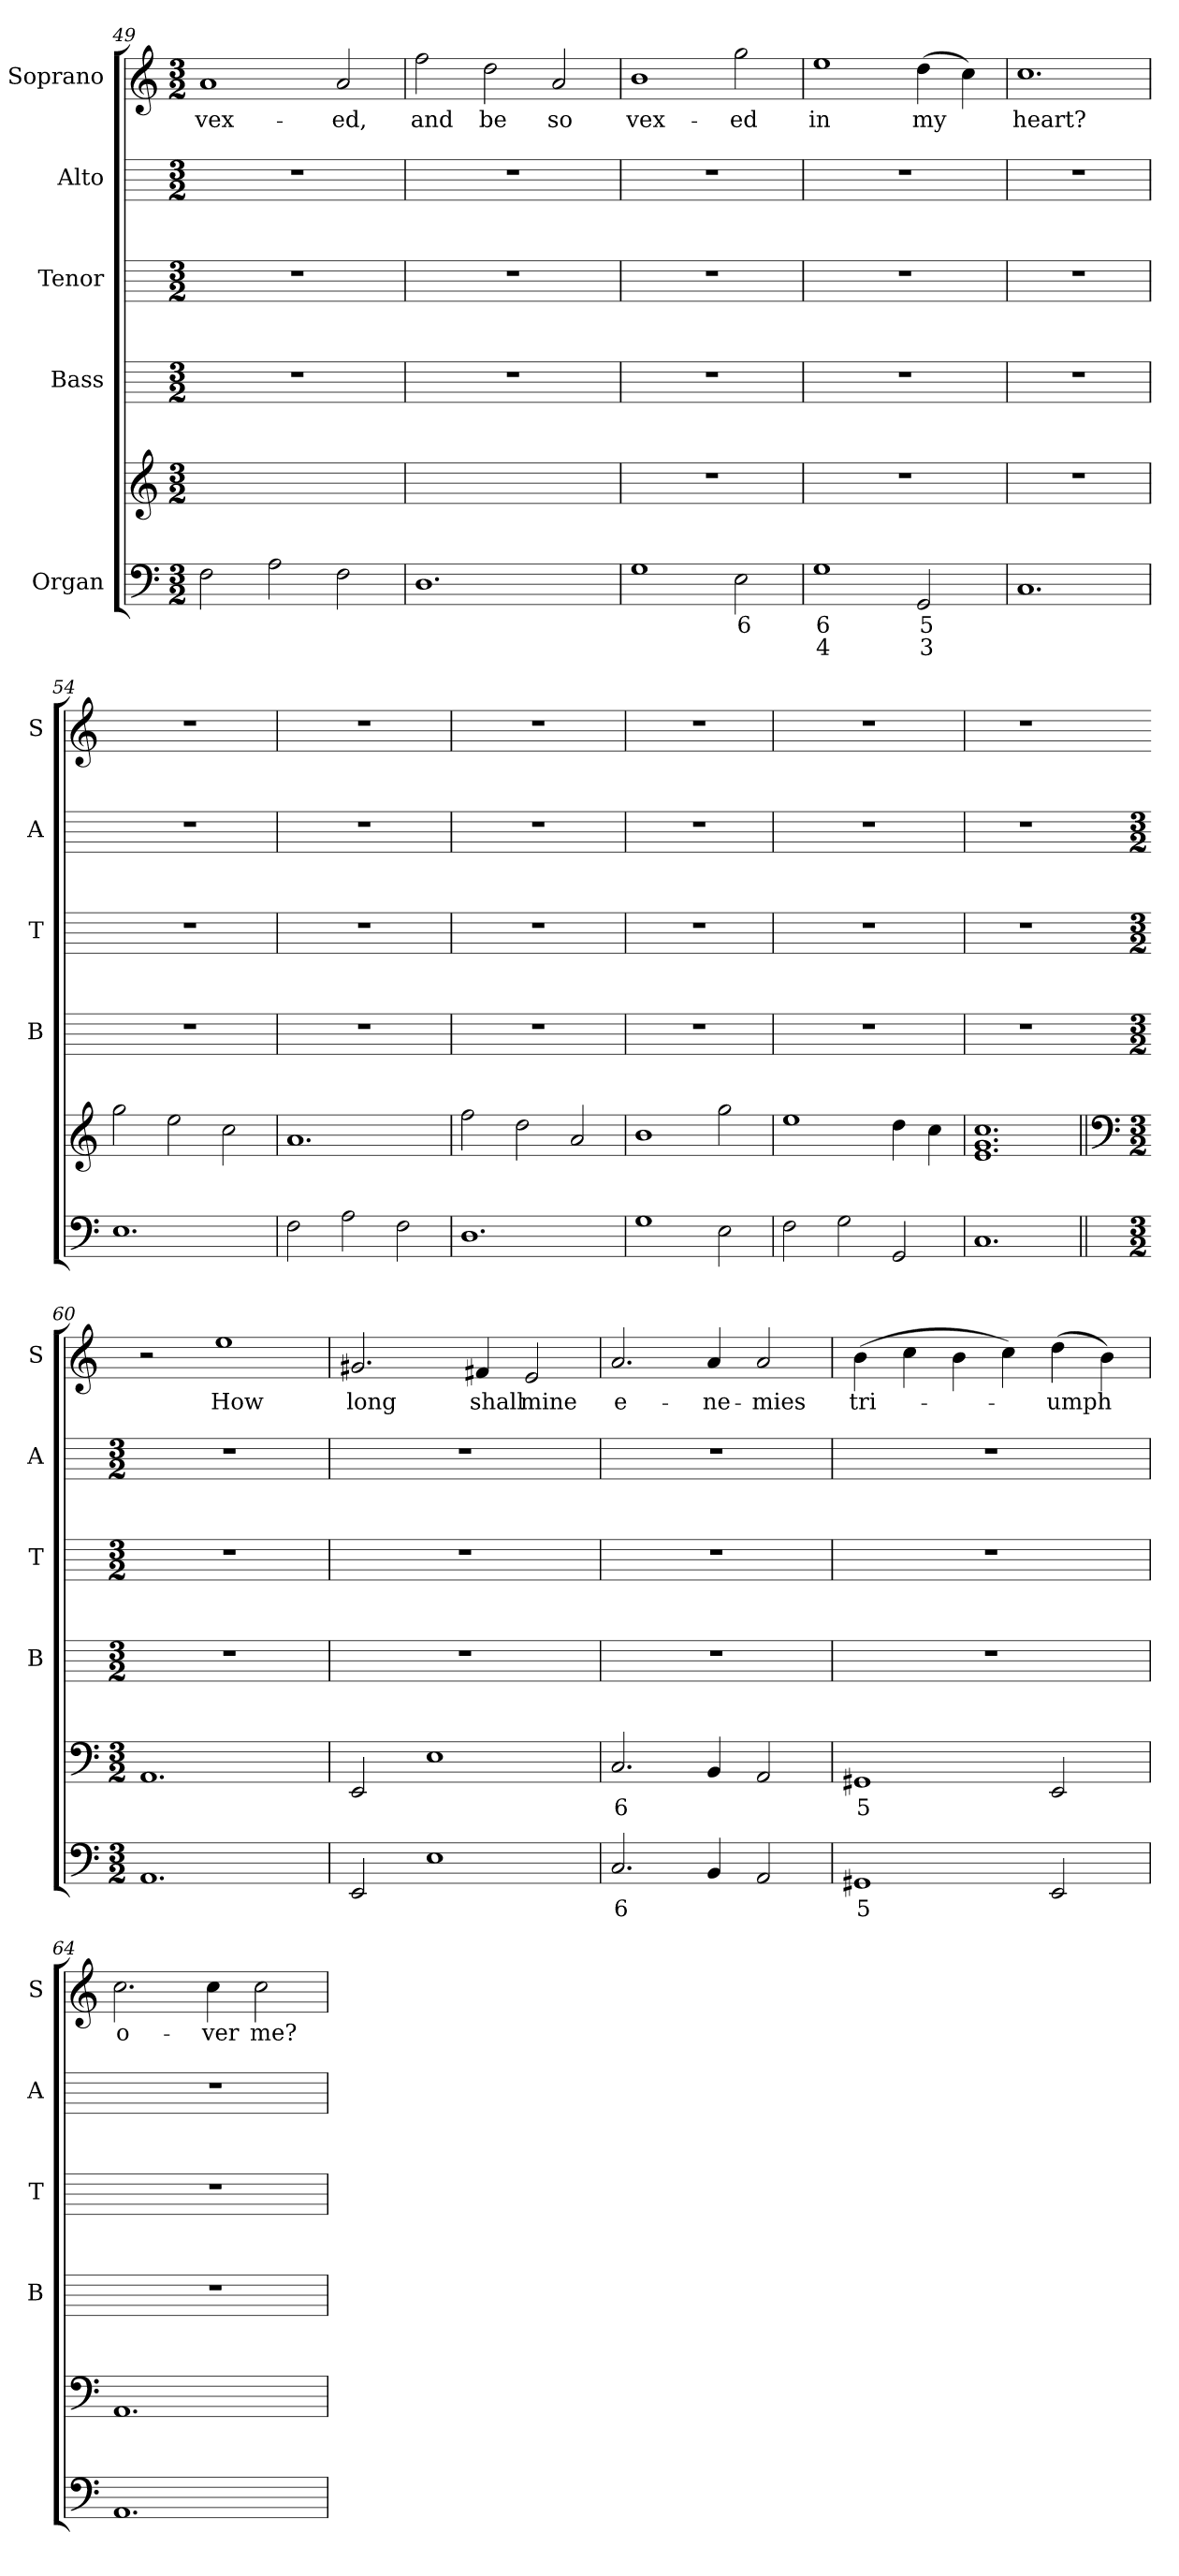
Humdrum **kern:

**kern	**text	**text	**kern	**text	**kern	**kern	**kern	**kern	**text
*part5	*part5	*part5	*part5	*part5	*part4	*part3	*part2	*part1	*part1
*staff6	*staff6	*staff6	*staff5	*staff5	*staff4	*staff3	*staff2	*staff1	*staff1
*I"Organ	*	*	*	*	*I"Bass	*I"Tenor	*I"Alto	*I"Soprano	*
*	*	*	*	*	*I'B	*I'T	*I'A	*I'S	*
*clefF4	*	*	*clefG2	*	*	*	*	*clefG2	*
*k[]	*	*	*k[]	*	*	*	*	*k[]	*
*C:	*	*	*C:	*	*	*	*	*C:	*
*M3/2	*	*	*M3/2	*	*M3/2	*M3/2	*M3/2	*M3/2	*
=49	=49	=49	=49	=49	=49	=49	=49	=49	=49
!	!	!	!LO:N:vis=1	!	!	!	!	!	!LO:LY:b
2F	.	.	1.ryy	.	1.r	1.r	1.r	1a	vex-
2A	.	.	.	.	.	.	.	.	.
!	!	!	!	!	!	!	!	!	!LO:LY:b
2F	.	.	.	.	.	.	.	2a	-ed,
=50	=50	=50	=50	=50	=50	=50	=50	=50	=50
!	!	!	!LO:N:vis=1	!	!	!	!	!	!LO:LY:b
1.D	.	.	1.ryy	.	1.r	1.r	1.r	2ff	and
!	!	!	!	!	!	!	!	!	!LO:LY:b
.	.	.	.	.	.	.	.	2dd	be
!	!	!	!	!	!	!	!	!	!LO:LY:b
.	.	.	.	.	.	.	.	2a	so
=51	=51	=51	=51	=51	=51	=51	=51	=51	=51
!	!	!	!LO:N:vis=1	!	!	!	!	!	!LO:LY:b
1G	.	.	1.r	.	1.r	1.r	1.r	1b	vex-
!	!LO:LY:b	!	!	!	!	!	!	!	!LO:LY:b
2E	6	.	.	.	.	.	.	2gg	-ed
=52	=52	=52	=52	=52	=52	=52	=52	=52	=52
!	!LO:LY:b	!LO:LY:b	!LO:N:vis=1	!	!	!	!	!	!LO:LY:b
1G	6	4	1.r	.	1.r	1.r	1.r	1ee	in
!	!LO:LY:b	!LO:LY:b	!	!	!	!	!	!	!LO:LY:b
2GG	5	3	.	.	.	.	.	(>4dd	my
.	.	.	.	.	.	.	.	4cc)	.
=53	=53	=53	=53	=53	=53	=53	=53	=53	=53
!	!	!	!LO:N:vis=1	!	!	!	!	!	!LO:LY:b
1.C	.	.	1.r	.	1.r	1.r	1.r	1.cc	heart?
=54	=54	=54	=54	=54	=54	=54	=54	=54	=54
!	!	!	!	!	!	!	!	!LO:N:vis=1	!
1.E	.	.	2gg	.	1.r	1.r	1.r	1.r	.
.	.	.	2ee	.	.	.	.	.	.
.	.	.	2cc	.	.	.	.	.	.
=55	=55	=55	=55	=55	=55	=55	=55	=55	=55
!	!	!	!	!	!	!	!	!LO:N:vis=1	!
2F	.	.	1.a	.	1.r	1.r	1.r	1.r	.
2A	.	.	.	.	.	.	.	.	.
2F	.	.	.	.	.	.	.	.	.
=56	=56	=56	=56	=56	=56	=56	=56	=56	=56
!	!	!	!	!	!	!	!	!LO:N:vis=1	!
1.D	.	.	2ff	.	1.r	1.r	1.r	1.r	.
.	.	.	2dd	.	.	.	.	.	.
.	.	.	2a	.	.	.	.	.	.
=57	=57	=57	=57	=57	=57	=57	=57	=57	=57
!	!	!	!	!	!	!	!	!LO:N:vis=1	!
1G	.	.	1b	.	1.r	1.r	1.r	1.r	.
2E	.	.	2gg	.	.	.	.	.	.
=58	=58	=58	=58	=58	=58	=58	=58	=58	=58
!	!	!	!	!	!	!	!	!LO:N:vis=1	!
2F	.	.	1ee	.	1.r	1.r	1.r	1.r	.
2G	.	.	.	.	.	.	.	.	.
2GG	.	.	4dd	.	.	.	.	.	.
.	.	.	4cc	.	.	.	.	.	.
=59	=59	=59	=59	=59	=59	=59	=59	=59	=59
!	!	!	!	!	!	!	!	!LO:N:vis=1	!
1.C	.	.	1.e 1.g 1.cc	.	1.r	1.r	1.r	1.r	.
!!LO:LB:g=z
=60||	=60||	=60||	=60||	=60||	=60	=60	=60	=60||	=60||
*	*	*	*clefF4	*	*	*	*	*	*
*k[]	*	*	*k[]	*	*	*	*	*	*
*C:	*	*	*C:	*	*	*	*	*	*
*M3/2	*	*	*M3/2	*	*M3/2	*M3/2	*M3/2	*	*
1.AA	.	.	1.AA	.	1.r	1.r	1.r	2r	.
!	!	!	!	!	!	!	!	!	!LO:LY:b
.	.	.	.	.	.	.	.	1ee	How
=61	=61	=61	=61	=61	=61	=61	=61	=61	=61
!	!	!	!	!	!	!	!	!	!LO:LY:b
2EE	.	.	2EE	.	1.r	1.r	1.r	2.g#X	long
1E	.	.	1E	.	.	.	.	.	.
!	!	!	!	!	!	!	!	!	!LO:LY:b
.	.	.	.	.	.	.	.	4f#X	shall
!	!	!	!	!	!	!	!	!	!LO:LY:b
.	.	.	.	.	.	.	.	2e	mine
=62	=62	=62	=62	=62	=62	=62	=62	=62	=62
!	!LO:LY:b	!	!	!LO:LY:b	!	!	!	!	!LO:LY:b
2.C	6	.	2.C	6	1.r	1.r	1.r	2.a	e-
!	!	!	!	!	!	!	!	!	!LO:LY:b
4BB	.	.	4BB	.	.	.	.	4a	-ne-
!	!	!	!	!	!	!	!	!	!LO:LY:b
2AA	.	.	2AA	.	.	.	.	2a	-mies
=63	=63	=63	=63	=63	=63	=63	=63	=63	=63
!	!LO:LY:b	!	!	!LO:LY:b	!	!	!	!	!LO:LY:b
1GG#X	5	.	1GG#X	5	1.r	1.r	1.r	(>4b	tri-
.	.	.	.	.	.	.	.	4cc	.
.	.	.	.	.	.	.	.	4b	.
.	.	.	.	.	.	.	.	4cc)	.
!	!	!	!	!	!	!	!	!	!LO:LY:b
2EE	.	.	2EE	.	.	.	.	(>4dd	-umph
.	.	.	.	.	.	.	.	4b)	.
=64	=64	=64	=64	=64	=64	=64	=64	=64	=64
!	!	!	!	!	!	!	!	!	!LO:LY:b
1.AA	.	.	1.AA	.	1.r	1.r	1.r	2.cc	o-
!	!	!	!	!	!	!	!	!	!LO:LY:b
.	.	.	.	.	.	.	.	4cc	-ver
!	!	!	!	!	!	!	!	!	!LO:LY:b
.	.	.	.	.	.	.	.	2cc	me?
=	=	=	=	=	=	=	=	=	=
*-	*-	*-	*-	*-	*-	*-	*-	*-	*-
